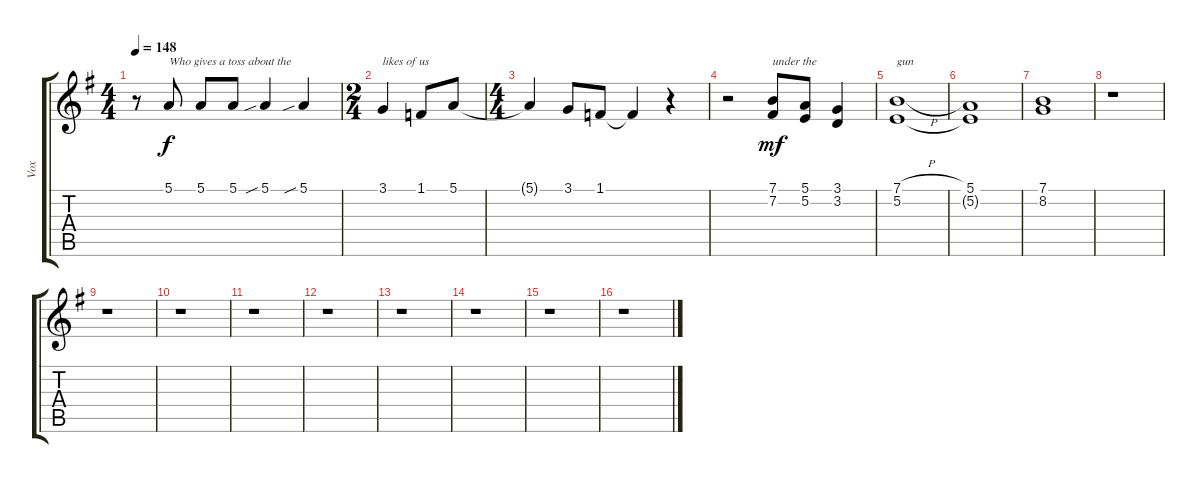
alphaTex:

\track ("Vox" "Vox") {instrument violin}
\staff {score tabs}
\tuning (E4 B3 G3 D3 A2 E2) {hide}
\ts (4 4)
\tempo 148
\clef g2
\ks eminor
r.8{dy f} 5.1.8{txt "Who gives a toss about the"} 5.1.8 5.1.8 5.1{sib}.4 5.1{sib}.4 |
\ts (2 4)
3.1.4{txt "likes of us"} 1.1.8 5.1.8 |
\ts (4 4)
5.1{t}.4 3.1.8 1.1.8 1.1{t}.4 r.4 |
r.2 (7.1 7.2).8{txt "under the" dy mf} (5.1 5.2).8 (3.1 3.2).4 |
(7.1{h} 5.2).1{txt "gun"} |
(5.1 5.2{t}).1 |
(7.1 8.2).1 |
r.1 |
r.1 |
r.1 |
r.1 |
r.1 |
r.1 |
r.1 |
r.1 |
r.1
